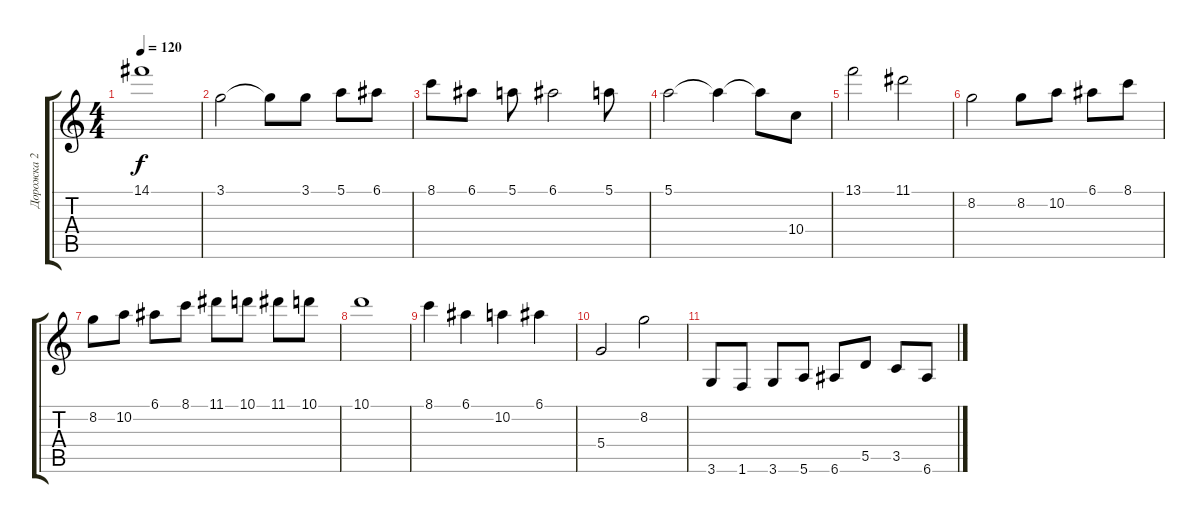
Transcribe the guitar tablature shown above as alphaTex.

\track ("Дорожка 2" "Дорожка 2") {instrument distortionguitar}
\staff {score tabs}
\tuning (E4 B3 G3 D3 A2 E2) {hide}
\ts (4 4)
\tempo 120
\clef g2
\ks c
14.1.1{dy f} |
3.1.2 3.1{t}.8 3.1.8 5.1.8 6.1.8 |
8.1.8 6.1.8 5.1.8 6.1.2 5.1.8 |
5.1.2 5.1{t}.4 5.1{t}.8 10.4.8 |
13.1.2 11.1.2 |
8.2.2 8.2.8 10.2.8 6.1.8 8.1.8 |
8.2.8 10.2.8 6.1.8 8.1.8 11.1.8 10.1.8 11.1.8 10.1.8 |
10.1.1 |
8.1.4 6.1.4 10.2.4 6.1.4 |
5.4.2 8.2.2 |
3.6.8 1.6.8 3.6.8 5.6.8 6.6.8 5.5.8 3.5.8 6.6.8
